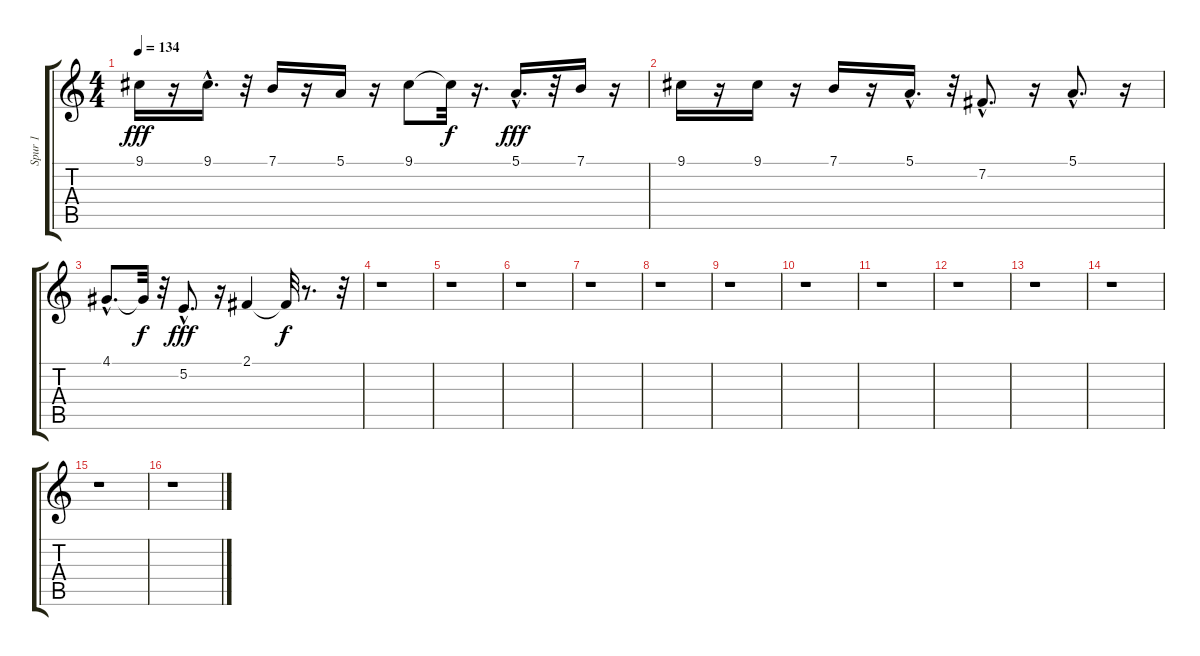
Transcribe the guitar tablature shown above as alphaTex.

\track ("Spur 1" "Spur 1") {instrument brightacousticpiano}
\staff {score tabs}
\tuning (E4 B3 G3 D3 A2 E2) {hide}
\ts (4 4)
\tempo 134
\clef g2
\ks c
9.1.16{dy fff} r.16 9.1{hac}.16{d} r.32 7.1.16 r.16 5.1.16 r.16 9.1.8 9.1{t}.32{dy f} r.16{d} 5.1{hac}.16{d dy fff} r.32 7.1.16 r.16 |
9.1.16 r.16 9.1.16 r.16 7.1.16 r.16 5.1{hac}.16{d} r.32 7.2{hac}.8{d} r.16 5.1{hac}.8{d} r.16 |
4.1{hac}.8{d} 4.1{t}.32{dy f} r.32 5.2{hac}.8{d dy fff} r.16 2.1.4 2.1{t}.32{dy f} r.8{d} r.32 |
r.1 |
r.1 |
r.1 |
r.1 |
r.1 |
r.1 |
r.1 |
r.1 |
r.1 |
r.1 |
r.1 |
r.1 |
r.1
